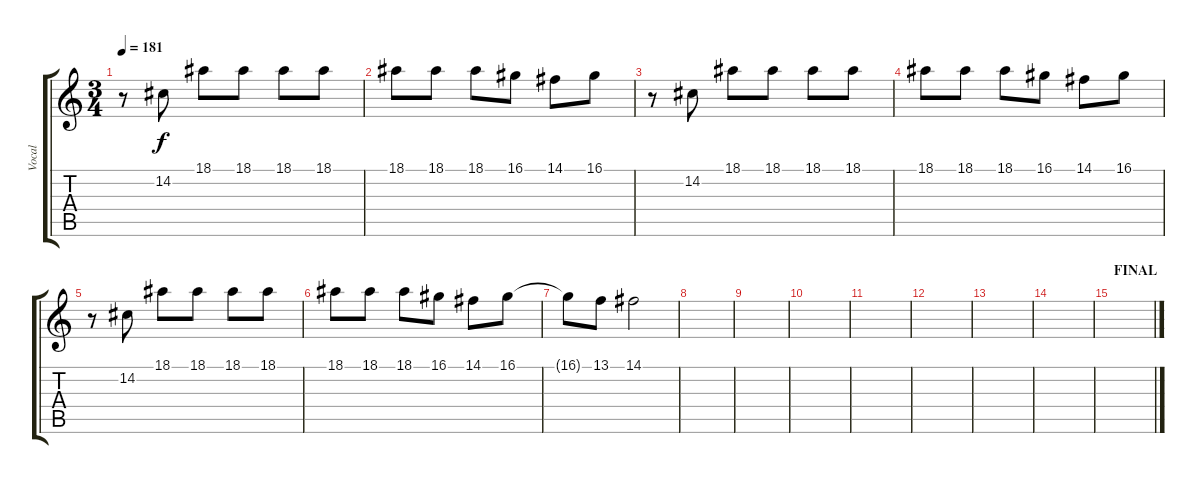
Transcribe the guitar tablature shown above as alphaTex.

\track ("Vocal" "Vocal") {instrument altosax}
\staff {score tabs}
\tuning (E4 B3 G3 D3 A2 E2) {hide}
\ts (3 4)
\tempo 181
\clef g2
\ks c
r.8{dy f} 14.2.8 18.1.8 18.1.8 18.1.8 18.1.8 |
18.1.8 18.1.8 18.1.8 16.1.8 14.1.8 16.1.8 |
r.8 14.2.8 18.1.8 18.1.8 18.1.8 18.1.8 |
18.1.8 18.1.8 18.1.8 16.1.8 14.1.8 16.1.8 |
r.8 14.2.8 18.1.8 18.1.8 18.1.8 18.1.8 |
18.1.8 18.1.8 18.1.8 16.1.8 14.1.8 16.1.8 |
16.1{t}.8 13.1.8 14.1.2 |
|
|
|
|
|
|
|
\section ("" "FINAL")
